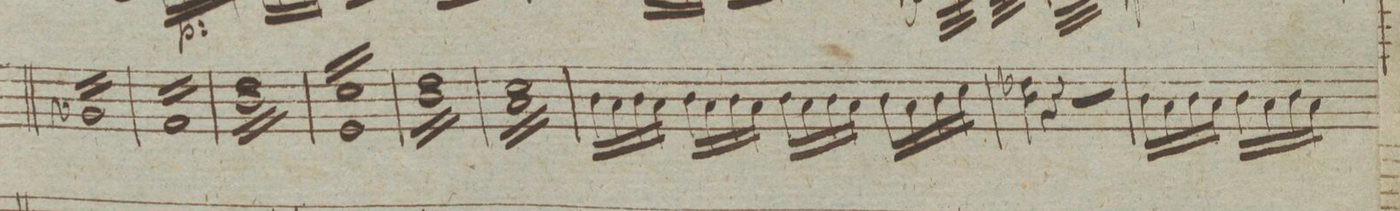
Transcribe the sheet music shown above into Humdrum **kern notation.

**kern	**dynam
*I"Alto Viola.	*
*clefC3	*
*k[]	*
*met(c)	*
*M4/4	*
16A-X/LL	.
16A-X/	.
16A-X/	.
16A-X/	.
16A-X/	.
16A-X/	.
16A-X/	.
16A-X/	.
16A-X/	.
16A-X/	.
16A-X/	.
16A-X/	.
16A-X/	.
16A-X/	.
16A-X/	.
16A-X/JJ	.
=8	=8
1ryy	.
=9	=9
16G/LL	.
16G/	.
16G/	.
16G/	.
16G/	.
16G/	.
16G/	.
16G/	.
16G/	.
16G/	.
16G/	.
16G/	.
16G/	.
16G/	.
16G/	.
16G/JJ	.
=10	=10
16e\ 16c\LL	.
16e\ 16c\	.
16e\ 16c\	.
16e\ 16c\	.
16e\ 16c\	.
16e\ 16c\	.
16e\ 16c\	.
16e\ 16c\	.
16e\ 16c\	.
16e\ 16c\	.
16e\ 16c\	.
16e\ 16c\	.
16e\ 16c\	.
16e\ 16c\	.
16e\ 16c\	.
16e\ 16c\JJ	.
=11	=11
16d/ 16F/LL	.
16d/ 16F/	.
16d/ 16F/	.
16d/ 16F/	.
16d/ 16F/	.
16d/ 16F/	.
16d/ 16F/	.
16d/ 16F/	.
16d/ 16F/	.
16d/ 16F/	.
16d/ 16F/	.
16d/ 16F/	.
16d/ 16F/	.
16d/ 16F/	.
16d/ 16F/	.
16d/ 16F/JJ	.
=12	=12
16e\ 16c\LL	.
16e\ 16c\	.
16e\ 16c\	.
16e\ 16c\	.
16e\ 16c\	.
16e\ 16c\	.
16e\ 16c\	.
16e\ 16c\	.
16e\ 16c\	.
16e\ 16c\	.
16e\ 16c\	.
16e\ 16c\	.
16e\ 16c\	.
16e\ 16c\	.
16e\ 16c\	.
16e\ 16c\JJ	.
=13	=13
16d\ 16B\LL	.
16d\ 16B\	.
16d\ 16B\	.
16d\ 16B\	.
16d\ 16B\	.
16d\ 16B\	.
16d\ 16B\	.
16d\ 16B\	.
16d\ 16B\	.
16d\ 16B\	.
16d\ 16B\	.
16d\ 16B\	.
16d\ 16B\	.
16d\ 16B\	.
16d\ 16B\	.
16d\ 16B\JJ	.
*Xtremolo	*
=14	=14
16c\LL	.
16B\	.
16c\	.
16B\JJ	.
16c\LL	.
16B\	.
16c\	.
16B\JJ	.
16c\LL	.
16B\	.
16c\	.
16B\JJ	.
16c\LL	.
16B\	.
16c\	.
16d\JJ	.
=15	=15
4e-X\ 4c\	.
4r	.
2r	.
=16	=16
16c\LL	.
16B\	.
16c\	.
16B\JJ	.
16c\LL	.
16B\	.
16c\	.
16B\JJ	.
*-	*-
